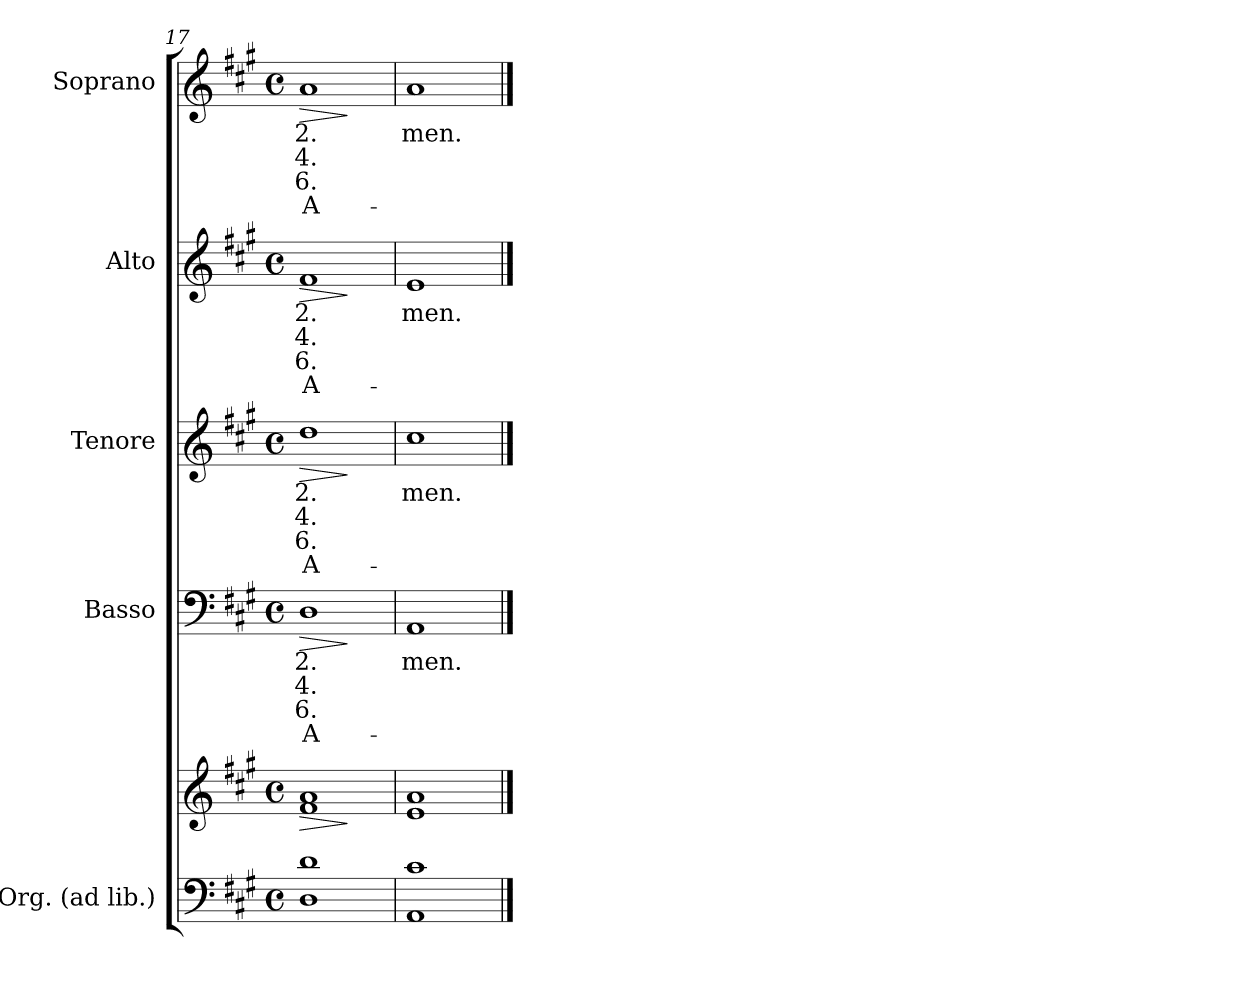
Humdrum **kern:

**kern	**kern	**dynam	**kern	**text	**text	**text	**text	**dynam	**kern	**text	**text	**text	**text	**dynam	**kern	**text	**text	**text	**text	**dynam	**kern	**text	**text	**text	**text	**dynam
*part5	*part5	*part5	*part4	*part4	*part4	*part4	*part4	*part4	*part3	*part3	*part3	*part3	*part3	*part3	*part2	*part2	*part2	*part2	*part2	*part2	*part1	*part1	*part1	*part1	*part1	*part1
*staff6	*staff5	*staff5/6	*staff4	*staff4	*staff4	*staff4	*staff4	*staff4	*staff3	*staff3	*staff3	*staff3	*staff3	*staff3	*staff2	*staff2	*staff2	*staff2	*staff2	*staff2	*staff1	*staff1	*staff1	*staff1	*staff1	*staff1
*I"Org. (ad lib.)	*	*	*I"Basso	*	*	*	*	*	*I"Tenore	*	*	*	*	*	*I"Alto	*	*	*	*	*	*I"Soprano	*	*	*	*	*
*I'Org.	*	*	*I'B.	*	*	*	*	*	*I'T.	*	*	*	*	*	*I'A.	*	*	*	*	*	*I'S.	*	*	*	*	*
*clefF4	*clefG2	*	*clefF4	*	*	*	*	*	*clefG2	*	*	*	*	*	*clefG2	*	*	*	*	*	*clefG2	*	*	*	*	*
*	*	*	*	*	*	*	*	*	*ITrd7c12	*	*	*	*	*	*	*	*	*	*	*	*	*	*	*	*	*
*k[f#c#g#]	*k[f#c#g#]	*	*k[f#c#g#]	*	*	*	*	*	*k[f#c#g#]	*	*	*	*	*	*k[f#c#g#]	*	*	*	*	*	*k[f#c#g#]	*	*	*	*	*
*A:	*A:	*	*A:	*	*	*	*	*	*A:	*	*	*	*	*	*A:	*	*	*	*	*	*A:	*	*	*	*	*
*M4/4	*M4/4	*	*M4/4	*	*	*	*	*	*M4/4	*	*	*	*	*	*M4/4	*	*	*	*	*	*M4/4	*	*	*	*	*
*met(c)	*met(c)	*	*met(c)	*	*	*	*	*	*met(c)	*	*	*	*	*	*met(c)	*	*	*	*	*	*met(c)	*	*	*	*	*
=17	=17	=17	=17	=17	=17	=17	=17	=17	=17	=17	=17	=17	=17	=17	=17	=17	=17	=17	=17	=17	=17	=17	=17	=17	=17	=17
*^	*	*	*	*	*	*	*	*	*	*	*	*	*	*	*	*	*	*	*	*	*	*	*	*	*	*
!	!	!	!LO:HP:b	!	!	!	!	!	!	!	!	!	!	!	!	!	!	!	!	!	!	!	!	!	!	!	!
!	!	!	!	!	!LO:LY:b:color=#000000	!LO:LY:b:color=#000000	!LO:LY:b:color=#000000	!LO:LY:b:color=#000000	!LO:HP:b	!	!	!	!	!	!	!	!	!	!	!	!	!	!	!	!	!	!
!	!	!	!	!	!	!	!	!	!	!	!LO:LY:b:color=#000000	!LO:LY:b:color=#000000	!LO:LY:b:color=#000000	!LO:LY:b:color=#000000	!LO:HP:b	!	!	!	!	!	!	!	!	!	!	!	!
!	!	!	!	!	!	!	!	!	!	!	!	!	!	!	!	!	!LO:LY:b:color=#000000	!LO:LY:b:color=#000000	!LO:LY:b:color=#000000	!LO:LY:b:color=#000000	!LO:HP:b	!	!	!	!	!	!
!	!	!	!	!	!	!	!	!	!	!	!	!	!	!	!	!	!	!	!	!	!	!	!LO:LY:b:color=#000000	!LO:LY:b:color=#000000	!LO:LY:b:color=#000000	!LO:LY:b:color=#000000	!LO:HP:b
1di	1Di	1f#i 1ai	>	1Di	2.	4.	6.	A-	>	1di	2.	4.	6.	A-	>	1f#i	2.	4.	6.	A-	>	1ai	2.	4.	6.	A-	>
*v	*v	*	*	*	*	*	*	*	*	*	*	*	*	*	*	*	*	*	*	*	*	*	*	*	*	*	*
.	.	]	.	.	.	.	.	]	.	.	.	.	.	]	.	.	.	.	.	]	.	.	.	.	.	]
=18	=18	=18	=18	=18	=18	=18	=18	=18	=18	=18	=18	=18	=18	=18	=18	=18	=18	=18	=18	=18	=18	=18	=18	=18	=18	=18
!	!	!	!	!LO:LY:b:color=#000000	!	!	!	!	!	!	!	!	!	!	!	!	!	!	!	!	!	!	!	!	!	!
!	!	!	!	!	!	!	!	!	!	!LO:LY:b:color=#000000	!	!	!	!	!	!	!	!	!	!	!	!	!	!	!	!
!	!	!	!	!	!	!	!	!	!	!	!	!	!	!	!	!LO:LY:b:color=#000000	!	!	!	!	!	!	!	!	!	!
!	!	!	!	!	!	!	!	!	!	!	!	!	!	!	!	!	!	!	!	!	!	!LO:LY:b:color=#000000	!	!	!	!
1AAi 1c#i	1ei 1ai	.	1AAi	-men.	.	.	.	.	1c#i	-men.	.	.	.	.	1ei	-men.	.	.	.	.	1ai	-men.	.	.	.	.
==	==	==	==	==	==	==	==	==	==	==	==	==	==	==	==	==	==	==	==	==	==	==	==	==	==	==
*-	*-	*-	*-	*-	*-	*-	*-	*-	*-	*-	*-	*-	*-	*-	*-	*-	*-	*-	*-	*-	*-	*-	*-	*-	*-	*-
